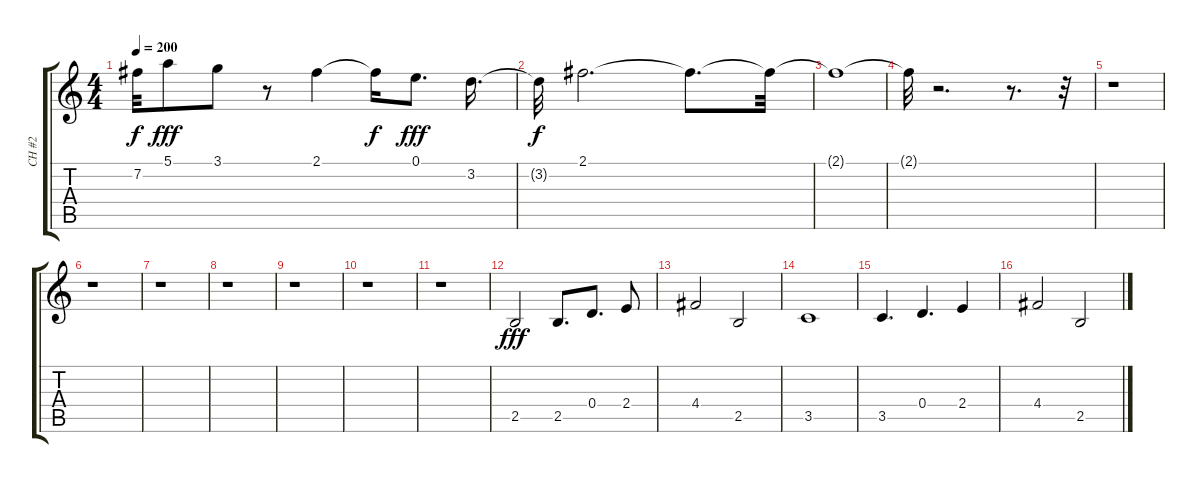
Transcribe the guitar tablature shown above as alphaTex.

\track ("CH #2" "CH #2") {instrument distortionguitar}
\staff {score tabs}
\tuning (E4 B3 G3 D3 A2 E2) {hide}
\ts (4 4)
\tempo 200
\clef g2
\ks c
7.2{t}.32{dy f} 5.1.8{dy fff} 3.1.8 r.8 2.1.4 2.1{t}.16{dy f} 0.1.8{d dy fff} 3.2.16{d} |
3.2{t}.32{dy f} 2.1.2{d} 2.1{t}.8{d} 2.1{t}.32 |
2.1{t}.1 |
2.1{t}.32 r.2{d} r.8{d} r.32 |
r.1 |
r.1 |
r.1 |
r.1 |
r.1 |
r.1 |
r.1 |
2.5.2{dy fff} 2.5.8{d} 0.4.8{d} 2.4.8 |
4.4.2 2.5.2 |
3.5.1 |
3.5.4{d} 0.4.4{d} 2.4.4 |
4.4.2 2.5.2
